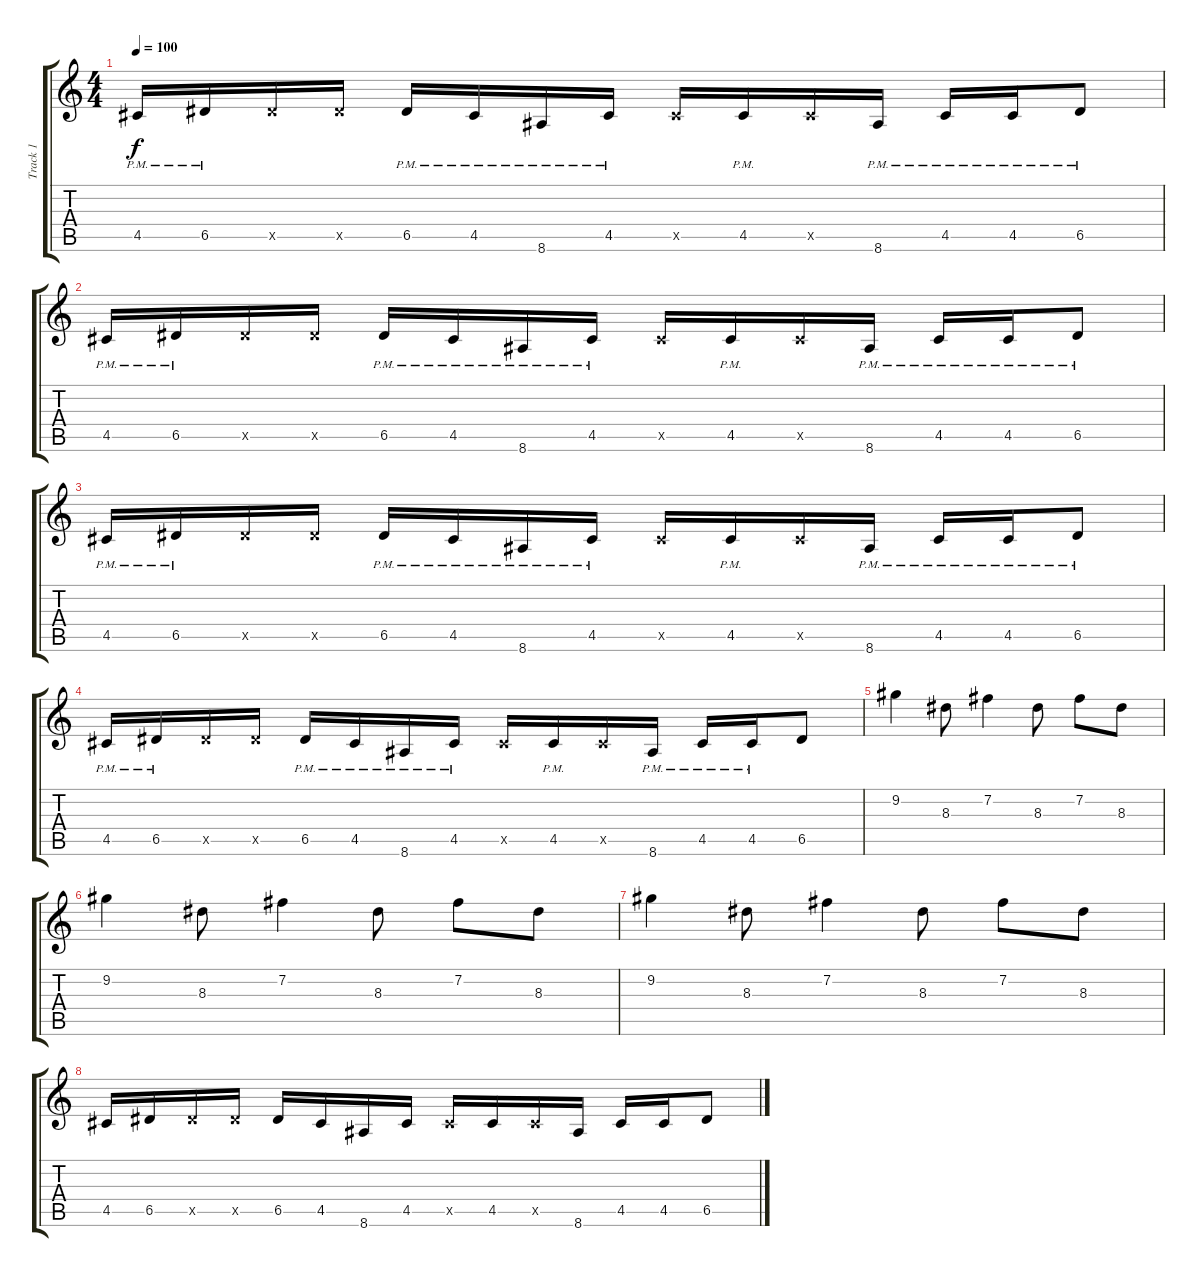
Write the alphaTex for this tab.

\track ("Track 1" "Track 1") {instrument distortionguitar}
\staff {score tabs}
\tuning (E4 B3 G3 D3 A2 D2) {hide}
\ts (4 4)
\tempo 100
\clef g2
\ks c
4.5{pm}.16{dy f} 6.5{pm}.16 6.5{x}.16 6.5{x}.16 6.5{pm}.16 4.5{pm}.16 8.6{pm}.16 4.5{pm}.16 4.5{x}.16 4.5{pm}.16 4.5{x}.16 8.6{pm}.16 4.5{pm}.16 4.5{pm}.16 6.5{pm}.8 |
4.5{pm}.16 6.5{pm}.16 6.5{x}.16 6.5{x}.16 6.5{pm}.16 4.5{pm}.16 8.6{pm}.16 4.5{pm}.16 4.5{x}.16 4.5{pm}.16 4.5{x}.16 8.6{pm}.16 4.5{pm}.16 4.5{pm}.16 6.5{pm}.8 |
4.5{pm}.16 6.5{pm}.16 6.5{x}.16 6.5{x}.16 6.5{pm}.16 4.5{pm}.16 8.6{pm}.16 4.5{pm}.16 4.5{x}.16 4.5{pm}.16 4.5{x}.16 8.6{pm}.16 4.5{pm}.16 4.5{pm}.16 6.5{pm}.8 |
4.5{pm}.16 6.5{pm}.16 6.5{x}.16 6.5{x}.16 6.5{pm}.16 4.5{pm}.16 8.6{pm}.16 4.5{pm}.16 4.5{x}.16 4.5{pm}.16 4.5{x}.16 8.6{pm}.16 4.5{pm}.16 4.5{pm}.16 6.5.8 |
9.2.4 8.3.8 7.2.4 8.3.8 7.2.8 8.3.8 |
9.2.4 8.3.8 7.2.4 8.3.8 7.2.8 8.3.8 |
9.2.4 8.3.8 7.2.4 8.3.8 7.2.8 8.3.8 |
4.5.16 6.5.16 6.5{x}.16 6.5{x}.16 6.5.16 4.5.16 8.6.16 4.5.16 4.5{x}.16 4.5.16 4.5{x}.16 8.6.16 4.5.16 4.5.16 6.5.8
